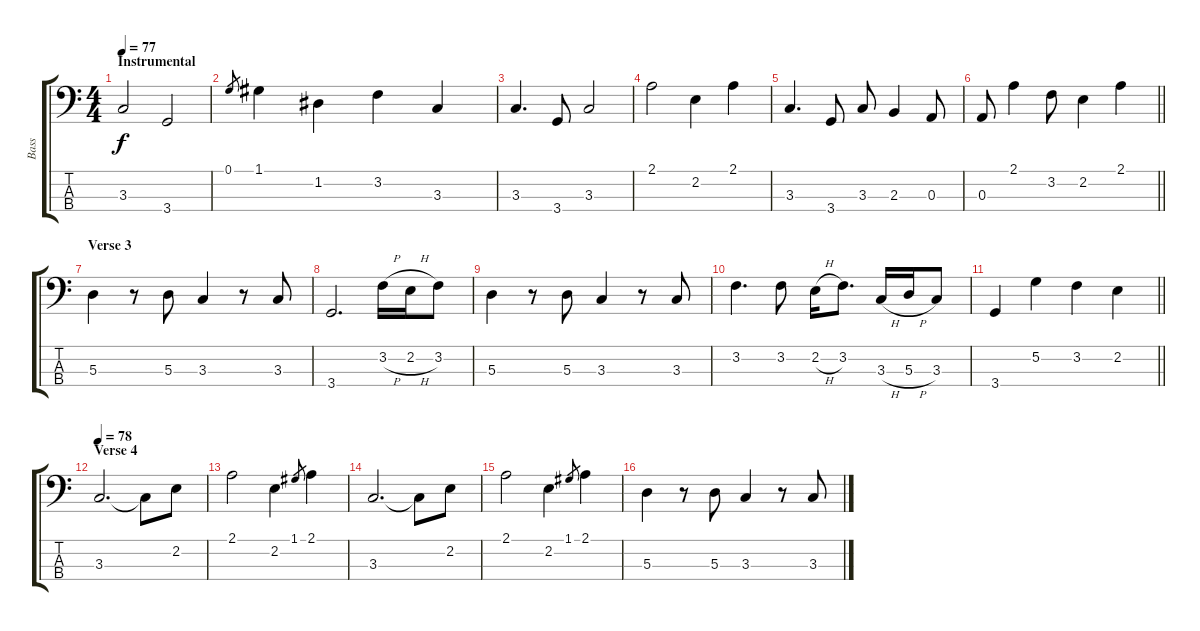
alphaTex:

\track ("Bass" "Bass") {instrument electricbassfinger}
\staff {score tabs}
\tuning (G2 D2 A1 E1) {hide}
\ts (4 4)
\section ("" "Instrumental")
\tempo 76
\tempo 77
\clef f4
\ks c
3.3.2{dy f} 3.4.2 |
0.1.8{gr} 1.1.4 1.2.4 3.2.4 3.3.4 |
3.3.4{d} 3.4.8 3.3.2 |
2.1.2 2.2.4 2.1.4 |
3.3.4{d} 3.4.8 3.3.8 2.3.4 0.3.8 |
\barLineRight lightlight
0.3.8 2.1.4 3.2.8 2.2.4 2.1.4 |
\section ("" "Verse 3")
5.3.4 r.8 5.3.8 3.3.4 r.8 3.3.8 |
3.4.2{d} 3.2{h}.16 2.2{h}.16 3.2.8 |
5.3.4 r.8 5.3.8 3.3.4 r.8 3.3.8 |
3.2.4{d} 3.2.8 2.2{h}.16 3.2.8{d} 3.3{h}.16 5.3{h}.16 3.3.8 |
\barLineRight lightlight
3.4.4 5.2.4 3.2.4 2.2.4 |
\section ("" "Verse 4")
\tempo 78
3.3.2{d} 3.3{t}.8 2.2.8 |
2.1.2 2.2.4 1.1.8{gr} 2.1.4 |
3.3.2{d} 3.3{t}.8 2.2.8 |
2.1.2 2.2.4 1.1.8{gr} 2.1.4 |
5.3.4 r.8 5.3.8 3.3.4 r.8 3.3.8
